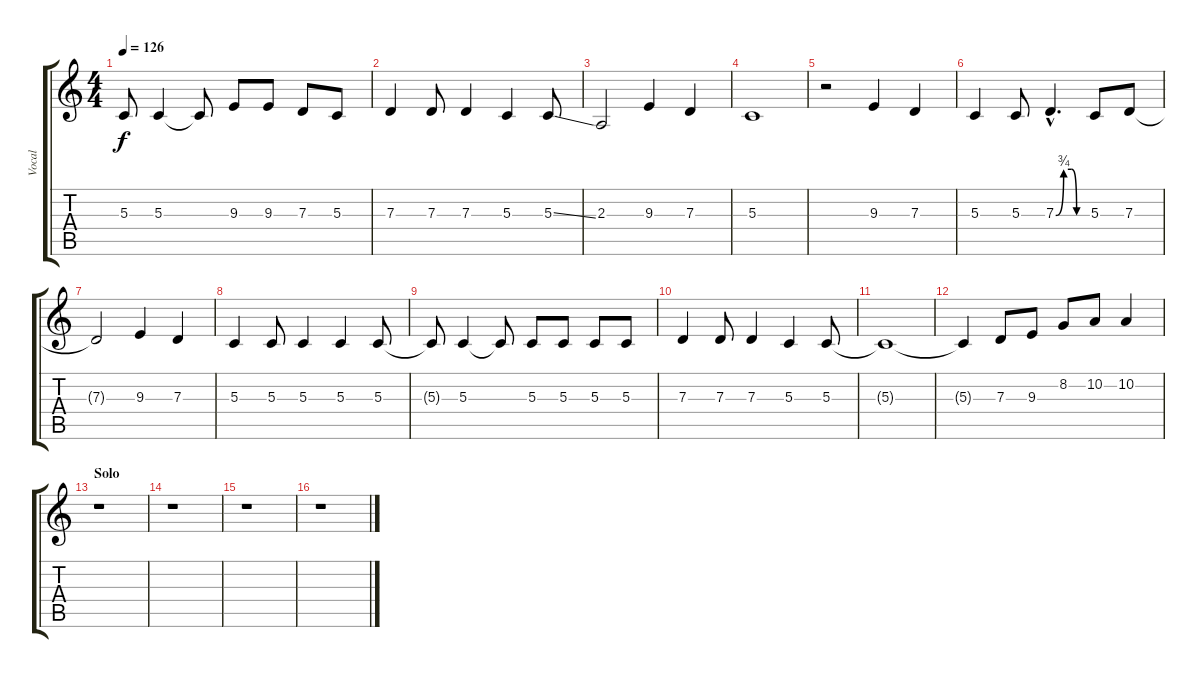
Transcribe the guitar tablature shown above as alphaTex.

\track ("Vocal" "Vocal") {instrument tenorsax}
\staff {score tabs}
\tuning (E4 B3 G3 D3 A2 E2) {hide}
\ts (4 4)
\tempo 126
\clef g2
\ks c
5.3{t}.8{dy f} 5.3.4 5.3{t}.8 9.3.8 9.3.8 7.3.8 5.3.8 |
7.3.4 7.3.8 7.3.4 5.3.4 5.3{ss}.8 |
2.3.2 9.3.4 7.3.4 |
5.3.1 |
r.2 9.3.4 7.3.4 |
5.3.4 5.3.8 7.3{be (custom 0 0 15 3 30 3 40 0 50 0 55 0 60 0) hac}.4{d} 5.3.8 7.3.8 |
7.3{t}.2 9.3.4 7.3.4 |
5.3.4 5.3.8 5.3.4 5.3.4 5.3.8 |
5.3{t}.8 5.3.4 5.3{t}.8 5.3.8 5.3.8 5.3.8 5.3.8 |
7.3.4 7.3.8 7.3.4 5.3.4 5.3.8 |
5.3{t}.1 |
5.3{t}.4 7.3.8 9.3.8 8.2.8 10.2.8 10.2.4 |
\section ("" "Solo")
r.1 |
r.1 |
r.1 |
r.1
